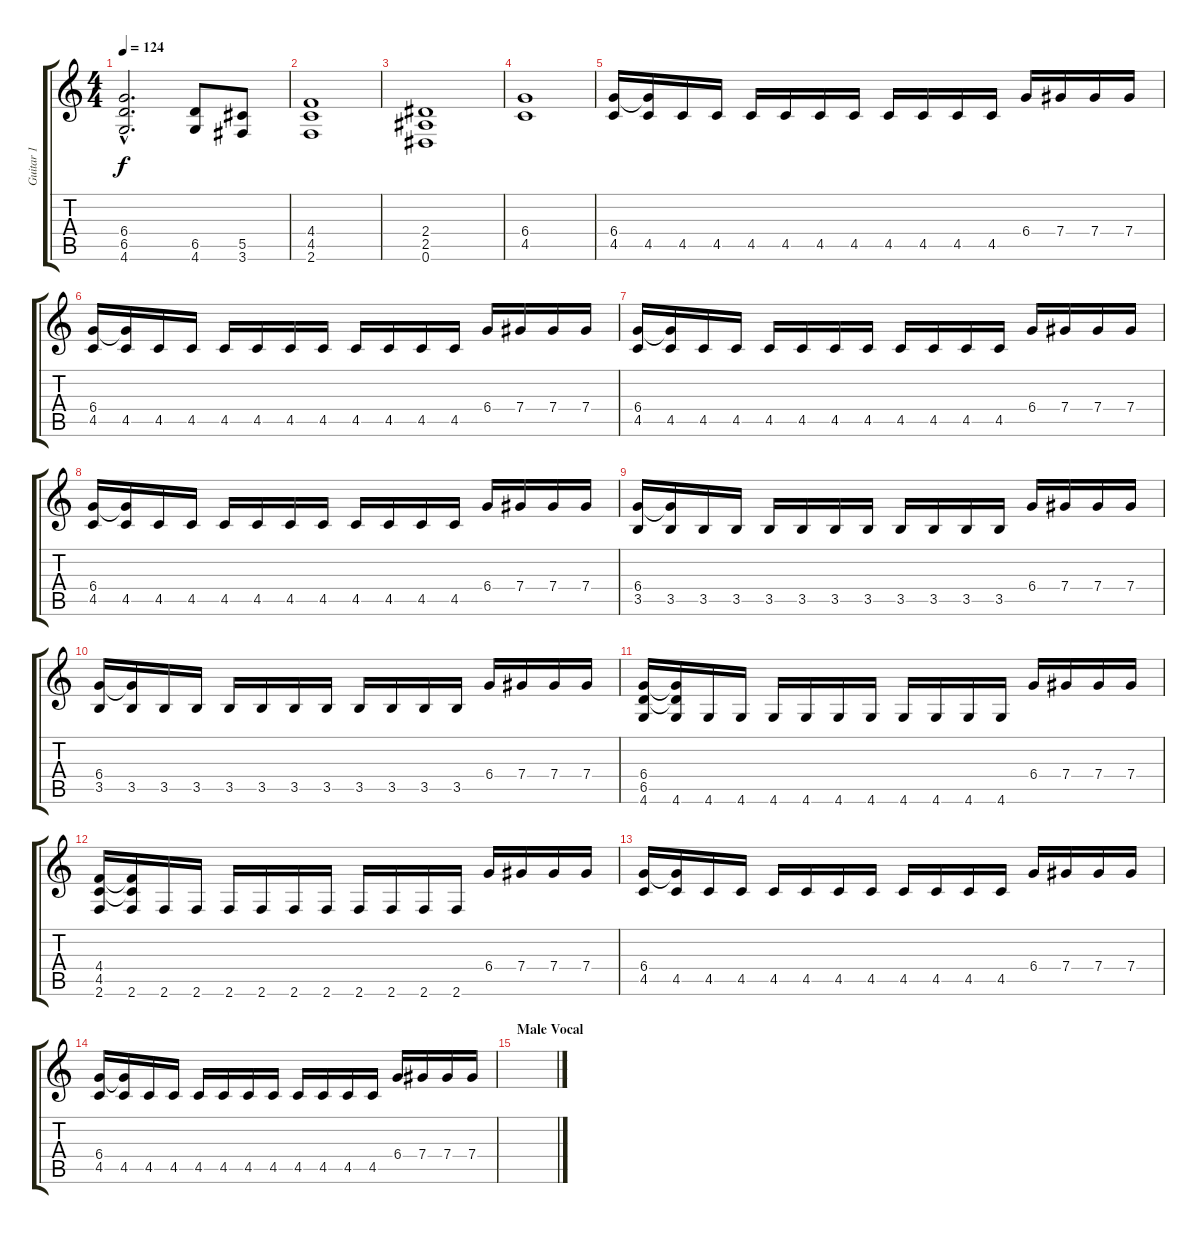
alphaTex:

\track ("Guitar 1" "Guitar 1") {instrument distortionguitar}
\staff {score tabs}
\tuning (Eb4 Bb3 Gb3 Db3 Ab2 Eb2) {hide}
\ts (4 4)
\tempo 124
\clef g2
\ks c
(6.4{hac} 6.5{hac} 4.6{hac}).2{d dy f} (6.5 4.6).8 (5.5 3.6).8 |
(4.4 4.5 2.6).1 |
(2.4 2.5 0.6).1 |
(6.4 4.5).1 |
(6.4 4.5).16 (6.4{t} 4.5).16 4.5.16 4.5.16 4.5.16 4.5.16 4.5.16 4.5.16 4.5.16 4.5.16 4.5.16 4.5.16 6.4.16 7.4.16 7.4.16 7.4.16 |
(6.4 4.5).16 (6.4{t} 4.5).16 4.5.16 4.5.16 4.5.16 4.5.16 4.5.16 4.5.16 4.5.16 4.5.16 4.5.16 4.5.16 6.4.16 7.4.16 7.4.16 7.4.16 |
(6.4 4.5).16 (6.4{t} 4.5).16 4.5.16 4.5.16 4.5.16 4.5.16 4.5.16 4.5.16 4.5.16 4.5.16 4.5.16 4.5.16 6.4.16 7.4.16 7.4.16 7.4.16 |
(6.4 4.5).16 (6.4{t} 4.5).16 4.5.16 4.5.16 4.5.16 4.5.16 4.5.16 4.5.16 4.5.16 4.5.16 4.5.16 4.5.16 6.4.16 7.4.16 7.4.16 7.4.16 |
(6.4 3.5).16 (6.4{t} 3.5).16 3.5.16 3.5.16 3.5.16 3.5.16 3.5.16 3.5.16 3.5.16 3.5.16 3.5.16 3.5.16 6.4.16 7.4.16 7.4.16 7.4.16 |
(6.4 3.5).16 (6.4{t} 3.5).16 3.5.16 3.5.16 3.5.16 3.5.16 3.5.16 3.5.16 3.5.16 3.5.16 3.5.16 3.5.16 6.4.16 7.4.16 7.4.16 7.4.16 |
(6.4 6.5 4.6).16 (6.4{t} 6.5{t} 4.6).16 4.6.16 4.6.16 4.6.16 4.6.16 4.6.16 4.6.16 4.6.16 4.6.16 4.6.16 4.6.16 6.4.16 7.4.16 7.4.16 7.4.16 |
(4.4 4.5 2.6).16 (4.4{t} 4.5{t} 2.6).16 2.6.16 2.6.16 2.6.16 2.6.16 2.6.16 2.6.16 2.6.16 2.6.16 2.6.16 2.6.16 6.4.16 7.4.16 7.4.16 7.4.16 |
(6.4 4.5).16 (6.4{t} 4.5).16 4.5.16 4.5.16 4.5.16 4.5.16 4.5.16 4.5.16 4.5.16 4.5.16 4.5.16 4.5.16 6.4.16 7.4.16 7.4.16 7.4.16 |
(6.4 4.5).16 (6.4{t} 4.5).16 4.5.16 4.5.16 4.5.16 4.5.16 4.5.16 4.5.16 4.5.16 4.5.16 4.5.16 4.5.16 6.4.16 7.4.16 7.4.16 7.4.16 |
\section ("" "Male Vocal")
